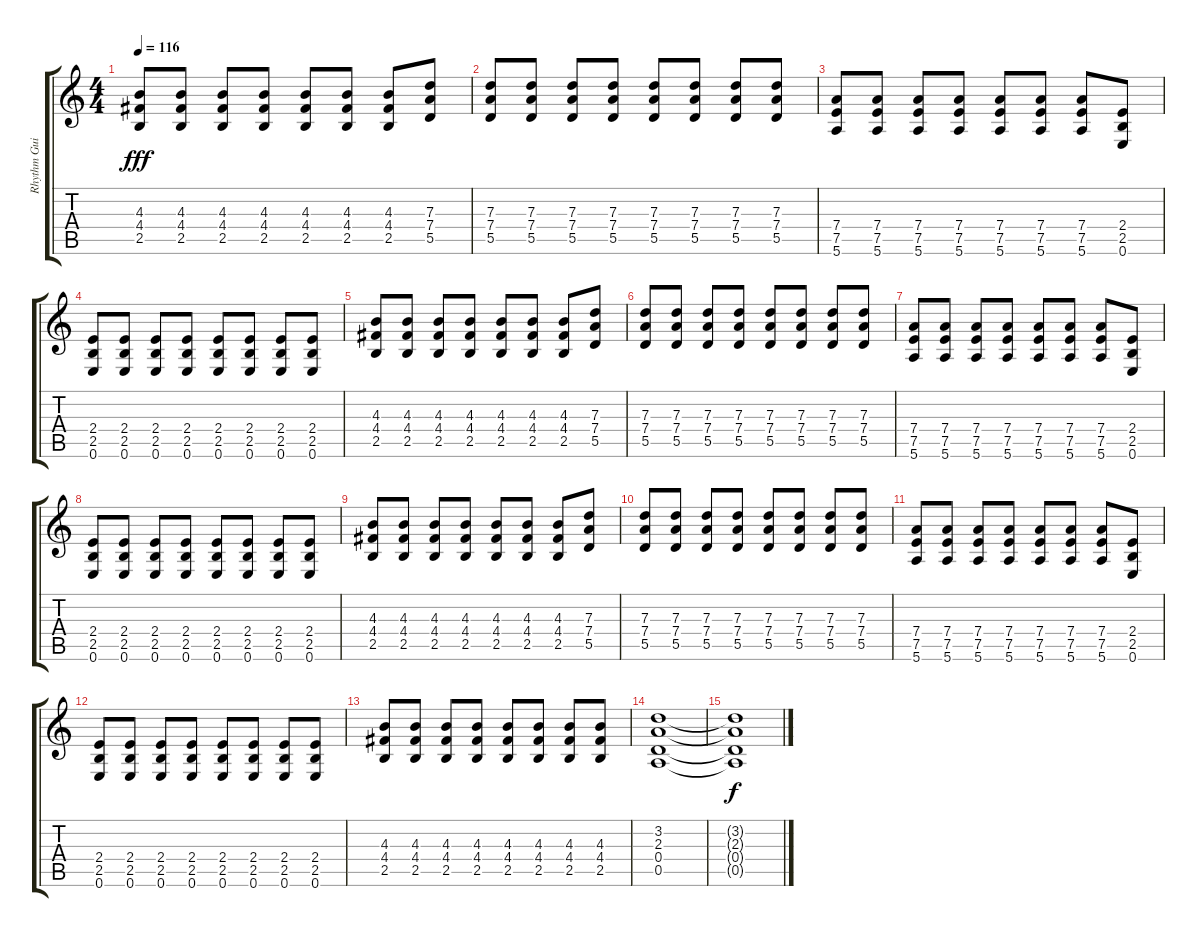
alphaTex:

\track ("Rhythm Guitar" "Rhythm Gui") {instrument overdrivenguitar}
\staff {score tabs}
\tuning (E4 B3 G3 D3 A2 E2) {hide}
\ts (4 4)
\tempo 116
\clef g2
\ks c
(4.3 4.4 2.5).8{dy fff} (4.3 4.4 2.5).8 (4.3 4.4 2.5).8 (4.3 4.4 2.5).8 (4.3 4.4 2.5).8 (4.3 4.4 2.5).8 (4.3 4.4 2.5).8 (7.3 7.4 5.5).8 |
(7.3 7.4 5.5).8 (7.3 7.4 5.5).8 (7.3 7.4 5.5).8 (7.3 7.4 5.5).8 (7.3 7.4 5.5).8 (7.3 7.4 5.5).8 (7.3 7.4 5.5).8 (7.3 7.4 5.5).8 |
(7.4 7.5 5.6).8 (7.4 7.5 5.6).8 (7.4 7.5 5.6).8 (7.4 7.5 5.6).8 (7.4 7.5 5.6).8 (7.4 7.5 5.6).8 (7.4 7.5 5.6).8 (2.4 2.5 0.6).8 |
(2.4 2.5 0.6).8 (2.4 2.5 0.6).8 (2.4 2.5 0.6).8 (2.4 2.5 0.6).8 (2.4 2.5 0.6).8 (2.4 2.5 0.6).8 (2.4 2.5 0.6).8 (2.4 2.5 0.6).8 |
(4.3 4.4 2.5).8 (4.3 4.4 2.5).8 (4.3 4.4 2.5).8 (4.3 4.4 2.5).8 (4.3 4.4 2.5).8 (4.3 4.4 2.5).8 (4.3 4.4 2.5).8 (7.3 7.4 5.5).8 |
(7.3 7.4 5.5).8 (7.3 7.4 5.5).8 (7.3 7.4 5.5).8 (7.3 7.4 5.5).8 (7.3 7.4 5.5).8 (7.3 7.4 5.5).8 (7.3 7.4 5.5).8 (7.3 7.4 5.5).8 |
(7.4 7.5 5.6).8{volume 8} (7.4 7.5 5.6).8 (7.4 7.5 5.6).8 (7.4 7.5 5.6).8 (7.4 7.5 5.6).8 (7.4 7.5 5.6).8 (7.4 7.5 5.6).8 (2.4 2.5 0.6).8 |
(2.4 2.5 0.6).8 (2.4 2.5 0.6).8 (2.4 2.5 0.6).8 (2.4 2.5 0.6).8 (2.4 2.5 0.6).8 (2.4 2.5 0.6).8 (2.4 2.5 0.6).8 (2.4 2.5 0.6).8 |
(4.3 4.4 2.5).8 (4.3 4.4 2.5).8 (4.3 4.4 2.5).8 (4.3 4.4 2.5).8 (4.3 4.4 2.5).8 (4.3 4.4 2.5).8 (4.3 4.4 2.5).8 (7.3 7.4 5.5).8 |
(7.3 7.4 5.5).8 (7.3 7.4 5.5).8 (7.3 7.4 5.5).8 (7.3 7.4 5.5).8 (7.3 7.4 5.5).8 (7.3 7.4 5.5).8 (7.3 7.4 5.5).8 (7.3 7.4 5.5).8 |
(7.4 7.5 5.6).8 (7.4 7.5 5.6).8 (7.4 7.5 5.6).8 (7.4 7.5 5.6).8 (7.4 7.5 5.6).8 (7.4 7.5 5.6).8 (7.4 7.5 5.6).8 (2.4 2.5 0.6).8 |
(2.4 2.5 0.6).8 (2.4 2.5 0.6).8 (2.4 2.5 0.6).8 (2.4 2.5 0.6).8 (2.4 2.5 0.6).8 (2.4 2.5 0.6).8 (2.4 2.5 0.6).8 (2.4 2.5 0.6).8 |
(4.3 4.4 2.5).8 (4.3 4.4 2.5).8 (4.3 4.4 2.5).8 (4.3 4.4 2.5).8 (4.3 4.4 2.5).8 (4.3 4.4 2.5).8 (4.3 4.4 2.5).8 (4.3 4.4 2.5).8 |
(3.2 2.3 0.4 0.5).1 |
(3.2{t} 2.3{t} 0.4{t} 0.5{t}).1{dy f}
